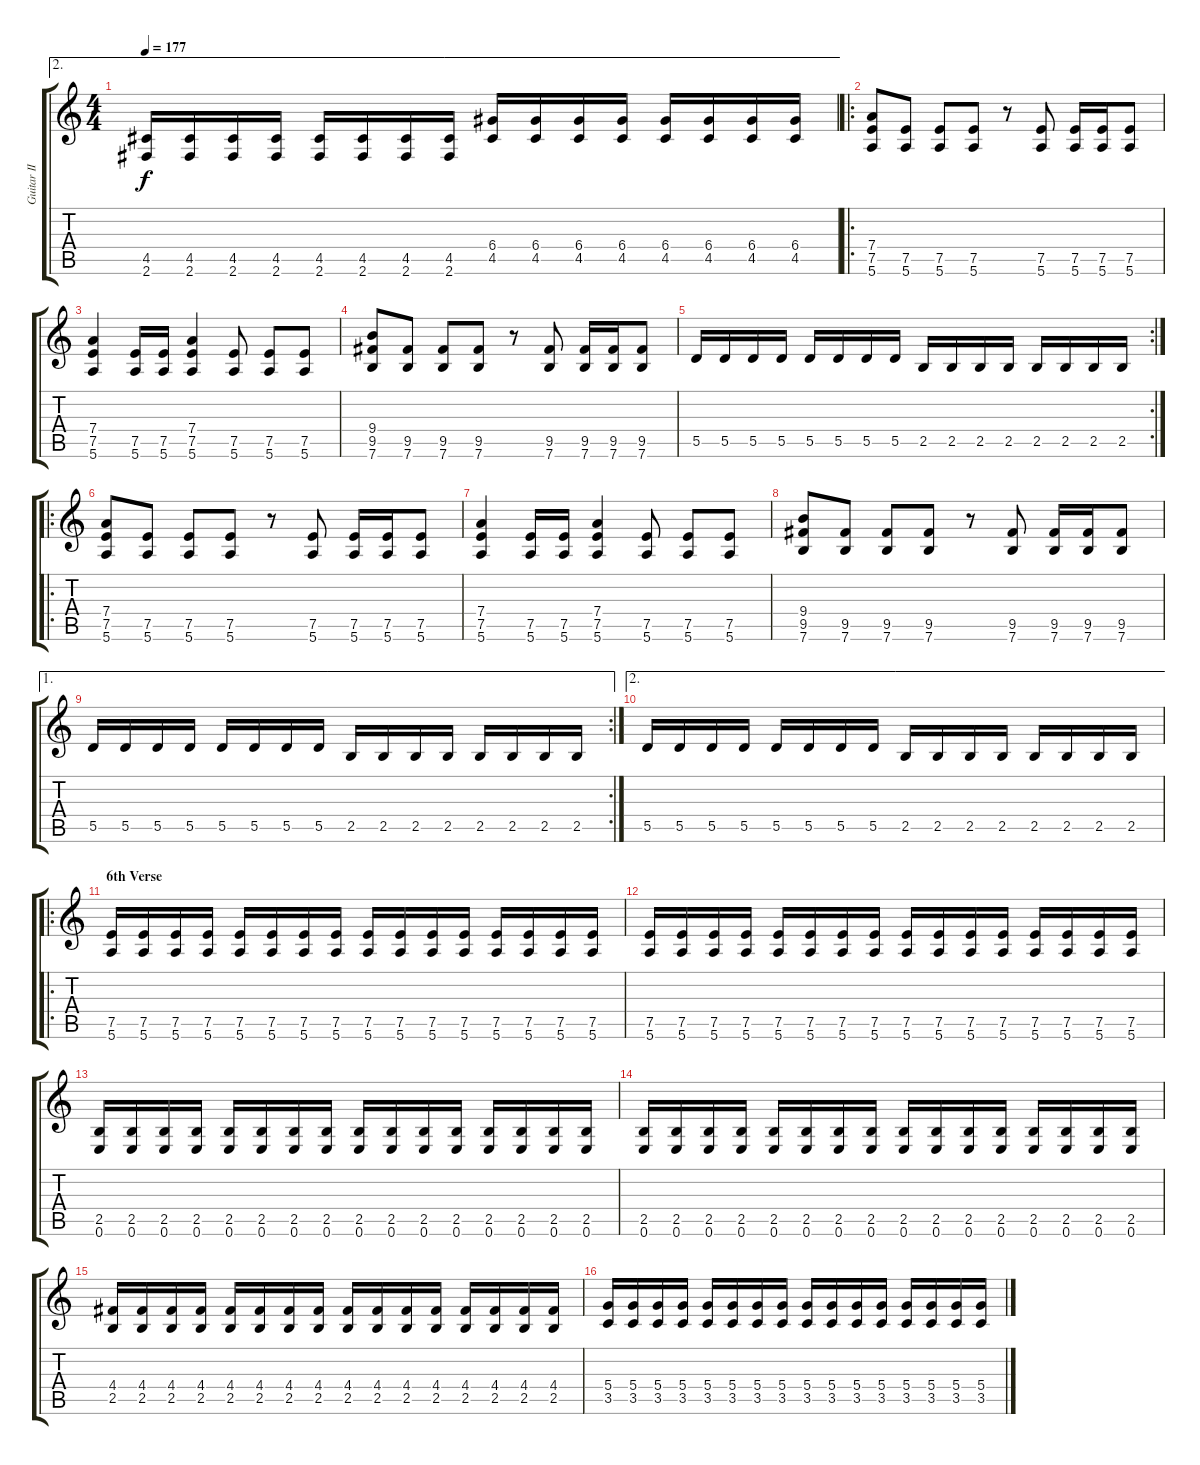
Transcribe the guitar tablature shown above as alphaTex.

\track ("Guitar II" "Guitar II") {instrument distortionguitar}
\staff {score tabs}
\tuning (E4 B3 G3 D3 A2 E2) {hide}
\ae 2
\ts (4 4)
\tempo 177
\clef g2
\ks c
(4.5 2.6).16{dy f} (4.5 2.6).16 (4.5 2.6).16 (4.5 2.6).16 (4.5 2.6).16 (4.5 2.6).16 (4.5 2.6).16 (4.5 2.6).16 (6.4 4.5).16 (6.4 4.5).16 (6.4 4.5).16 (6.4 4.5).16 (6.4 4.5).16 (6.4 4.5).16 (6.4 4.5).16 (6.4 4.5).16 |
\ro
(7.4 7.5 5.6).8 (7.5 5.6).8 (7.5 5.6).8 (7.5 5.6).8 r.8 (7.5 5.6).8 (7.5 5.6).16 (7.5 5.6).16 (7.5 5.6).8 |
(7.4 7.5 5.6).4 (7.5 5.6).16 (7.5 5.6).16 (7.4 7.5 5.6).4 (7.5 5.6).8 (7.5 5.6).8 (7.5 5.6).8 |
(9.4 9.5 7.6).8 (9.5 7.6).8 (9.5 7.6).8 (9.5 7.6).8 r.8 (9.5 7.6).8 (9.5 7.6).16 (9.5 7.6).16 (9.5 7.6).8 |
\rc 2
5.5.16 5.5.16 5.5.16 5.5.16 5.5.16 5.5.16 5.5.16 5.5.16 2.5.16 2.5.16 2.5.16 2.5.16 2.5.16 2.5.16 2.5.16 2.5.16 |
\ro
(7.4 7.5 5.6).8 (7.5 5.6).8 (7.5 5.6).8 (7.5 5.6).8 r.8 (7.5 5.6).8 (7.5 5.6).16 (7.5 5.6).16 (7.5 5.6).8 |
(7.4 7.5 5.6).4 (7.5 5.6).16 (7.5 5.6).16 (7.4 7.5 5.6).4 (7.5 5.6).8 (7.5 5.6).8 (7.5 5.6).8 |
(9.4 9.5 7.6).8 (9.5 7.6).8 (9.5 7.6).8 (9.5 7.6).8 r.8 (9.5 7.6).8 (9.5 7.6).16 (9.5 7.6).16 (9.5 7.6).8 |
\ae 1
\rc 2
5.5.16 5.5.16 5.5.16 5.5.16 5.5.16 5.5.16 5.5.16 5.5.16 2.5.16 2.5.16 2.5.16 2.5.16 2.5.16 2.5.16 2.5.16 2.5.16 |
\ae 2
5.5.16 5.5.16 5.5.16 5.5.16 5.5.16 5.5.16 5.5.16 5.5.16 2.5.16 2.5.16 2.5.16 2.5.16 2.5.16 2.5.16 2.5.16 2.5.16 |
\ro
\section ("" "6th Verse")
(7.5 5.6).16 (7.5 5.6).16 (7.5 5.6).16 (7.5 5.6).16 (7.5 5.6).16 (7.5 5.6).16 (7.5 5.6).16 (7.5 5.6).16 (7.5 5.6).16 (7.5 5.6).16 (7.5 5.6).16 (7.5 5.6).16 (7.5 5.6).16 (7.5 5.6).16 (7.5 5.6).16 (7.5 5.6).16 |
(7.5 5.6).16 (7.5 5.6).16 (7.5 5.6).16 (7.5 5.6).16 (7.5 5.6).16 (7.5 5.6).16 (7.5 5.6).16 (7.5 5.6).16 (7.5 5.6).16 (7.5 5.6).16 (7.5 5.6).16 (7.5 5.6).16 (7.5 5.6).16 (7.5 5.6).16 (7.5 5.6).16 (7.5 5.6).16 |
(2.5 0.6).16 (2.5 0.6).16 (2.5 0.6).16 (2.5 0.6).16 (2.5 0.6).16 (2.5 0.6).16 (2.5 0.6).16 (2.5 0.6).16 (2.5 0.6).16 (2.5 0.6).16 (2.5 0.6).16 (2.5 0.6).16 (2.5 0.6).16 (2.5 0.6).16 (2.5 0.6).16 (2.5 0.6).16 |
(2.5 0.6).16 (2.5 0.6).16 (2.5 0.6).16 (2.5 0.6).16 (2.5 0.6).16 (2.5 0.6).16 (2.5 0.6).16 (2.5 0.6).16 (2.5 0.6).16 (2.5 0.6).16 (2.5 0.6).16 (2.5 0.6).16 (2.5 0.6).16 (2.5 0.6).16 (2.5 0.6).16 (2.5 0.6).16 |
(4.4 2.5).16 (4.4 2.5).16 (4.4 2.5).16 (4.4 2.5).16 (4.4 2.5).16 (4.4 2.5).16 (4.4 2.5).16 (4.4 2.5).16 (4.4 2.5).16 (4.4 2.5).16 (4.4 2.5).16 (4.4 2.5).16 (4.4 2.5).16 (4.4 2.5).16 (4.4 2.5).16 (4.4 2.5).16 |
(5.4 3.5).16 (5.4 3.5).16 (5.4 3.5).16 (5.4 3.5).16 (5.4 3.5).16 (5.4 3.5).16 (5.4 3.5).16 (5.4 3.5).16 (5.4 3.5).16 (5.4 3.5).16 (5.4 3.5).16 (5.4 3.5).16 (5.4 3.5).16 (5.4 3.5).16 (5.4 3.5).16 (5.4 3.5).16
